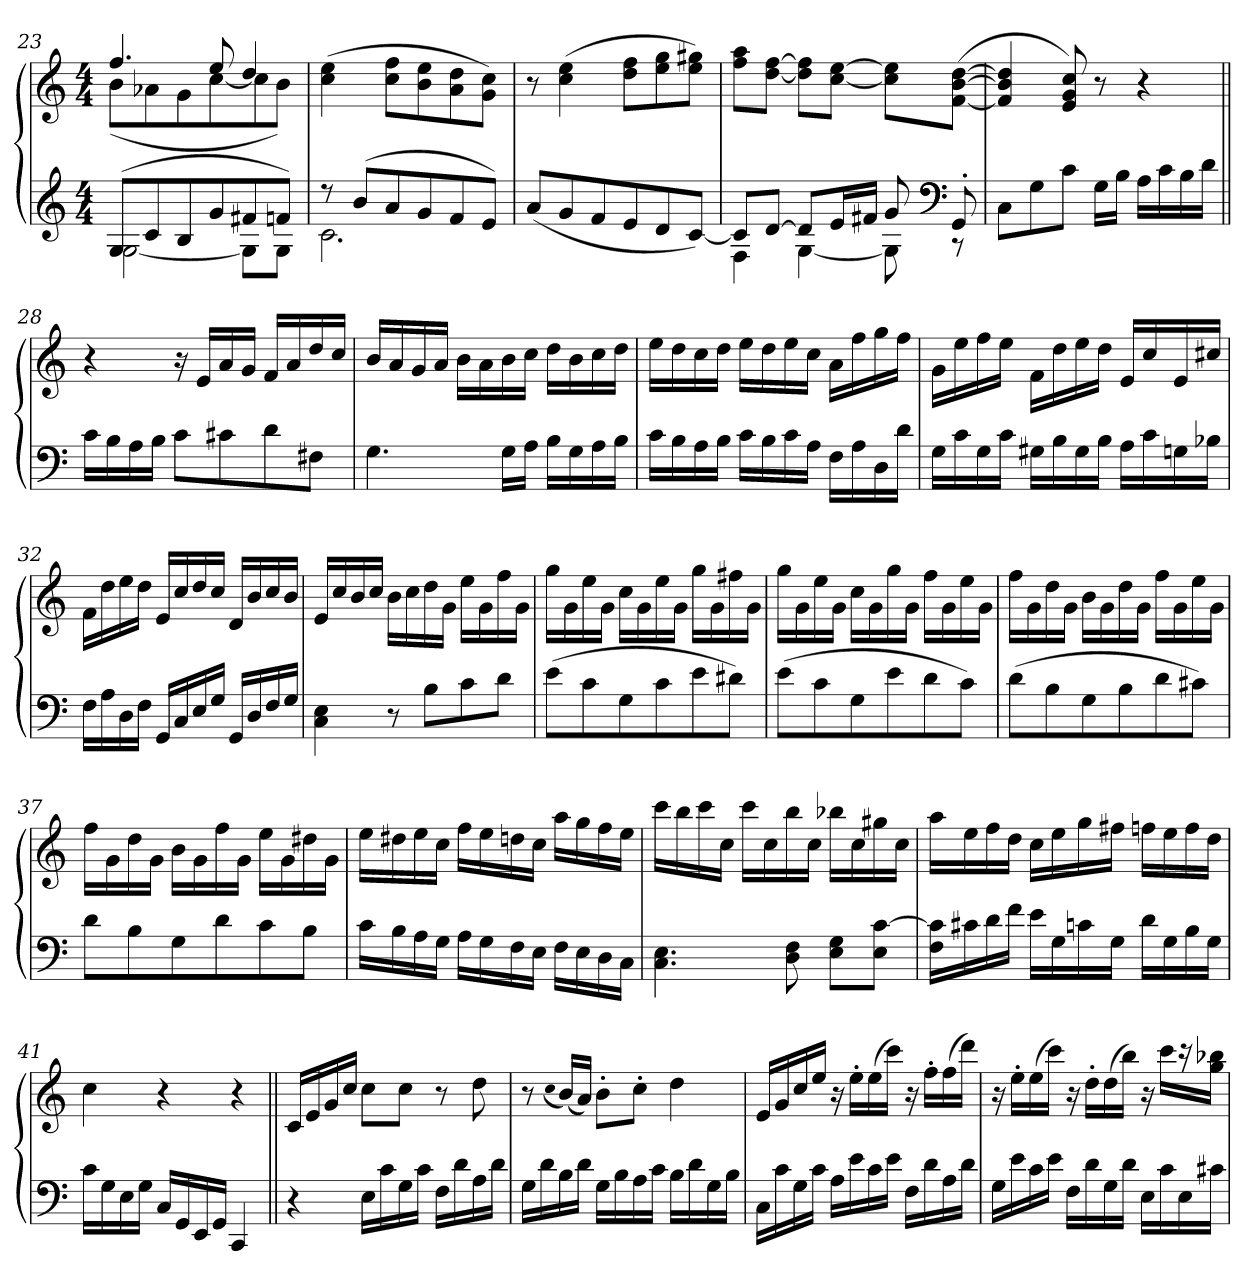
**kern	**kern
*part1	*part1
*staff2	*staff1
*clefG2	*clefG2
*k[]	*k[]
*M4/4	*M4/4
=23	=23
*^	*^
(8GL	[2G	4.ff	(8bL
8c	.	.	8a-X
8B	.	.	8g
8g	.	8ee	[8cc
8f#X	8GL]	4dd	8cc]
8fnJ)	8GJ	.	8bJ)
*	*	*v	*v
=24	=24	=24
8r	2.c	(4cc 4ee
(8bL	.	.
8a	.	8cc 8ffL
8g	.	8b 8ee
8f	.	8a 8dd
8eJ)	.	8g 8ccJ)
*v	*v	*
=25	=25
(8aL	8r
8g	(4cc 4ee
8f	.
8e	8dd 8ffL
8d	8ee 8gg
[8cJ)	8ee 8gg#XJ)
=26	=26
*^	*
8cL]	4F	8ff 8aaL
[8dJ	.	[8dd [8ffJ
8dL]	[4G	8dd] 8ff]L
16eL	.	[8cc [8eeJ
16f#XJJ	.	.
8g	8G]	8cc] 8ee]L
*clefF4	*	*
8GG'	8r	([8f [8b [8ddJ
*v	*v	*
=27	=27
8CL	4f] 4b] 4dd]
8G	.
8cJ	8e 8g 8cc)
16GLL	8r
16BJJ	.
16ALL	4r
16c	.
16B	.
16dJJ	.
=28||	=28||
16cLL	4r
16B	.
16A	.
16BJJ	.
8cL	16r
.	16eLL
8c#X	16a
.	16gJJ
8d	16fLL
.	16a
8F#XJ	16dd
.	16ccJJ
=29	=29
4.G	16bLL
.	16a
.	16g
.	16aJJ
.	16bLL
.	16a
16GLL	16b
16AJJ	16ccJJ
16BLL	16ddLL
16G	16b
16A	16cc
16BJJ	16ddJJ
=30	=30
16cLL	16eeLL
16B	16dd
16A	16cc
16BJJ	16ddJJ
16cLL	16eeLL
16B	16dd
16c	16ee
16AJJ	16ccJJ
16FLL	16aLL
16A	16ff
16D	16gg
16dJJ	16ffJJ
=31	=31
16GLL	16gLL
16c	16ee
16G	16ff
16cJJ	16eeJJ
16G#XLL	16fLL
16B	16dd
16G#	16ee
16BJJ	16ddJJ
16ALL	16eLL
16c	16cc
16Gn	16e
16B-XJJ	16cc#XJJ
=32	=32
16FLL	16fLL
16A	16dd
16D	16ee
16FJJ	16ddJJ
16GGLL	16eLL
16C	16cc
16E	16dd
16GJJ	16ccJJ
16GGLL	16dLL
16D	16b
16F	16cc
16GJJ	16bJJ
=33	=33
4C 4E	16eLL
.	16cc
.	16b
.	16ccJJ
8r	16bLL
.	16cc
8BL	16dd
.	16gJJ
8c	16eeLL
.	16g
8dJ	16ff
.	16gJJ
=34	=34
(8eL	16ggLL
.	16g
8c	16ee
.	16gJJ
8G	16ccLL
.	16g
8c	16ee
.	16gJJ
8e	16ggLL
.	16g
8d#XJ)	16ff#X
.	16gJJ
=35	=35
(8eL	16ggLL
.	16g
8c	16ee
.	16gJJ
8G	16ccLL
.	16g
8e	16gg
.	16gJJ
8d	16ffLL
.	16g
8cJ)	16ee
.	16gJJ
=36	=36
(8dL	16ffLL
.	16g
8B	16dd
.	16gJJ
8G	16bLL
.	16g
8B	16dd
.	16gJJ
8d	16ffLL
.	16g
8c#XJ)	16ee
.	16gJJ
=37	=37
8dL	16ffLL
.	16g
8B	16dd
.	16gJJ
8G	16bLL
.	16g
8d	16ff
.	16gJJ
8c	16eeLL
.	16g
8BJ	16dd#X
.	16gJJ
=38	=38
16cLL	16eeLL
16B	16dd#X
16A	16ee
16GJJ	16ccJJ
16ALL	16ffLL
16G	16ee
16F	16ddn
16EJJ	16ccJJ
16FLL	16aaLL
16E	16gg
16D	16ff
16CJJ	16eeJJ
=39	=39
4.C 4.E	16cccLL
.	16bb
.	16ccc
.	16ccJJ
.	16cccLL
.	16cc
8D 8F	16bb
.	16ccJJ
8E 8GL	16bb-XLL
.	16cc
8E [8cJ	16gg#X
.	16ccJJ
=40	=40
16F 16c]LL	16aaLL
16c#X	16ee
16d	16ff
16fJJ	16ddJJ
16eLL	16ccLL
16G	16ee
16cn	16gg
16GJJ	16ff#XJJ
16dLL	16ffnLL
16G	16ee
16B	16ff
16GJJ	16ddJJ
=41	=41
16cLL	4cc
16G	.
16E	.
16GJJ	.
16CLL	4r
16GG	.
16EE	.
16GGJJ	.
4CC	4r
=42||	=42||
4r	16cLL
.	16e
.	16g
.	16ccJJ
16ELL	8ccL
16c	.
16G	8ccJ
16cJJ	.
16FLL	8r
16d	.
16A	8dd
16dJJ	.
=43	=43
16GLL	8r
16d	.
.	(qcc
16B	(16bLL)
16dJJ	16aJJ)
16GLL	8b'L
16B	.
16A	8cc'J
16cJJ	.
16BLL	4dd
16d	.
16G	.
16BJJ	.
=44	=44
16CLL	16eLL
16c	16g
16G	16cc
16cJJ	16eeJJ
16ALL	16r
16e	16ee'LL
16c	(16ee
16eJJ	16cccJJ)
16FLL	16r
16d	16ff'LL
16A	(16ff
16dJJ	16dddJJ)
=45	=45
16GLL	16r
16e	16ee'LL
16c	(16ee
16eJJ	16cccJJ)
16FLL	16r
16d	16dd'LL
16G	(16dd
16dJJ	16bbJJ)
16ELL	16r
16c	16cccLL
16E	16r
16c#XJJ	16gg 16bb-XJJ
=	=
*-	*-
